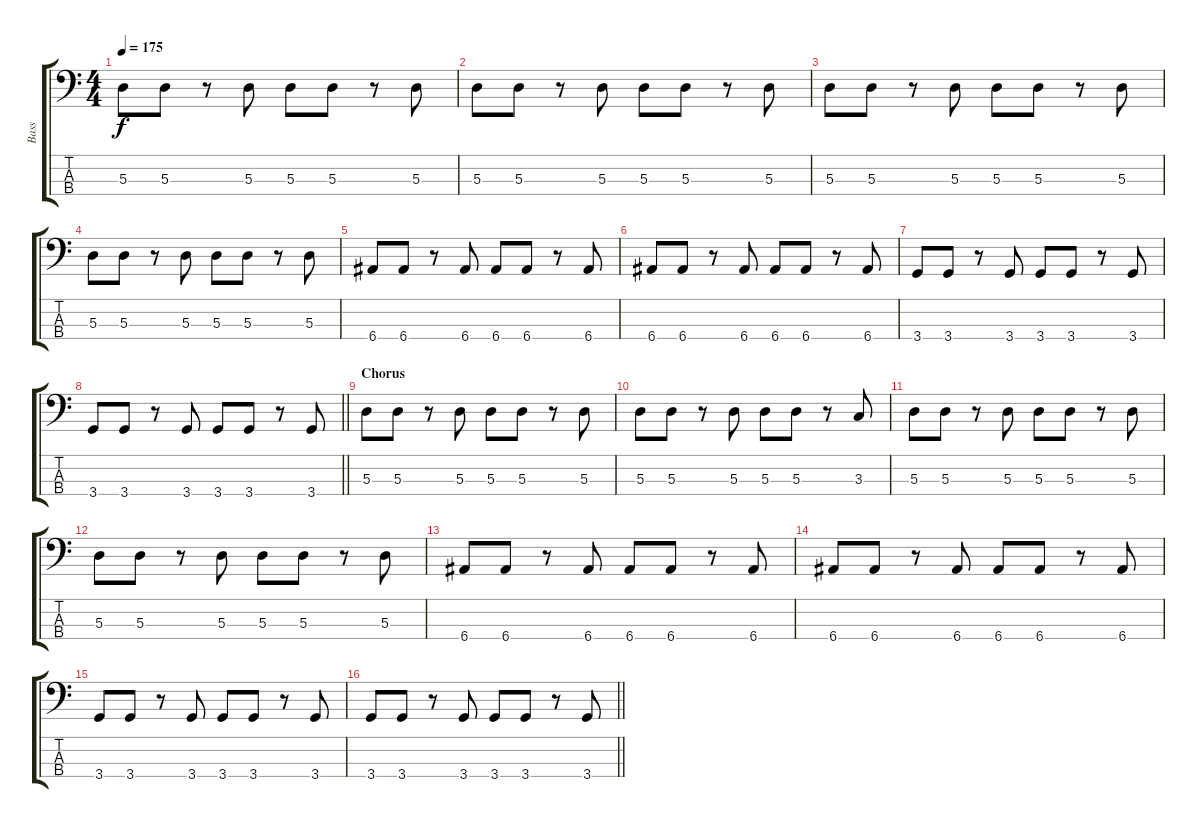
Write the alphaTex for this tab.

\track ("Bass" "Bass") {instrument electricbassfinger}
\staff {score tabs}
\tuning (G2 D2 A1 E1) {hide}
\ts (4 4)
\tempo 175
\clef f4
\ks c
5.3.8{dy f} 5.3.8 r.8 5.3.8 5.3.8 5.3.8 r.8 5.3.8 |
5.3.8 5.3.8 r.8 5.3.8 5.3.8 5.3.8 r.8 5.3.8 |
5.3.8 5.3.8 r.8 5.3.8 5.3.8 5.3.8 r.8 5.3.8 |
5.3.8 5.3.8 r.8 5.3.8 5.3.8 5.3.8 r.8 5.3.8 |
6.4.8 6.4.8 r.8 6.4.8 6.4.8 6.4.8 r.8 6.4.8 |
6.4.8 6.4.8 r.8 6.4.8 6.4.8 6.4.8 r.8 6.4.8 |
3.4.8 3.4.8 r.8 3.4.8 3.4.8 3.4.8 r.8 3.4.8 |
\barLineRight lightlight
3.4.8 3.4.8 r.8 3.4.8 3.4.8 3.4.8 r.8 3.4.8 |
\section ("" "Chorus")
5.3.8 5.3.8 r.8 5.3.8 5.3.8 5.3.8 r.8 5.3.8 |
5.3.8 5.3.8 r.8 5.3.8 5.3.8 5.3.8 r.8 3.3.8 |
5.3.8 5.3.8 r.8 5.3.8 5.3.8 5.3.8 r.8 5.3.8 |
5.3.8 5.3.8 r.8 5.3.8 5.3.8 5.3.8 r.8 5.3.8 |
6.4.8 6.4.8 r.8 6.4.8 6.4.8 6.4.8 r.8 6.4.8 |
6.4.8 6.4.8 r.8 6.4.8 6.4.8 6.4.8 r.8 6.4.8 |
3.4.8 3.4.8 r.8 3.4.8 3.4.8 3.4.8 r.8 3.4.8 |
\barLineRight lightlight
3.4.8 3.4.8 r.8 3.4.8 3.4.8 3.4.8 r.8 3.4.8
